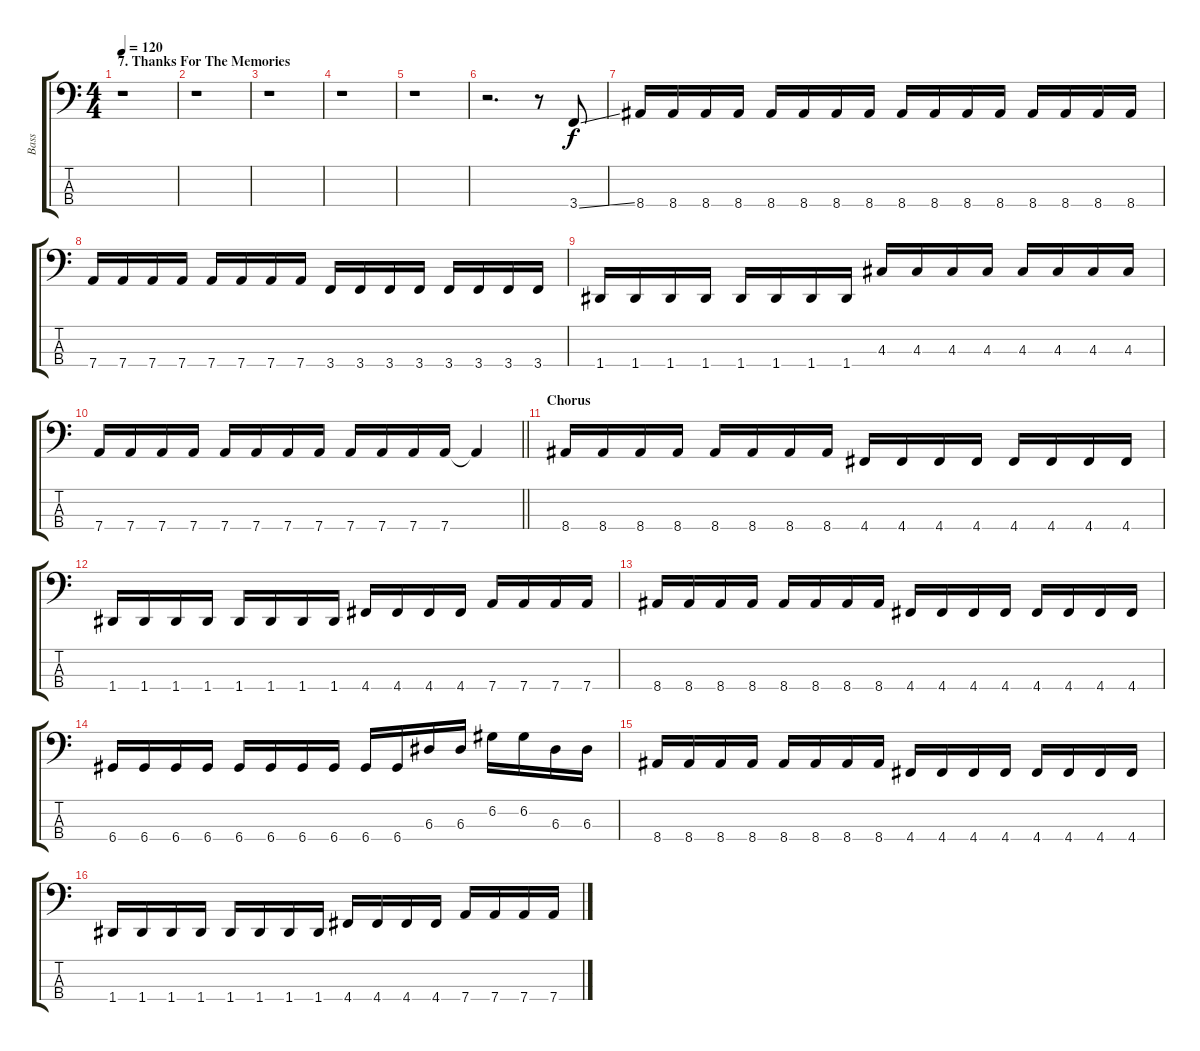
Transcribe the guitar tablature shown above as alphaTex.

\track ("Bass" "Bass") {instrument electricbasspick}
\staff {score tabs}
\tuning (G2 D2 A1 D1) {hide}
\ts (4 4)
\section ("" "7. Thanks For The Memories")
\tempo 120
\tempo 78
\tempo 120
\clef f4
\ks c
r.1{dy f instrument electricbasspick} |
r.1 |
r.1 |
r.1 |
r.1 |
r.2{d} r.8 3.4{ss}.8{volume 16} |
8.4.16 8.4.16 8.4.16 8.4.16 8.4.16 8.4.16 8.4.16 8.4.16 8.4.16 8.4.16 8.4.16 8.4.16 8.4.16 8.4.16 8.4.16 8.4.16 |
7.4.16 7.4.16 7.4.16 7.4.16 7.4.16 7.4.16 7.4.16 7.4.16 3.4.16 3.4.16 3.4.16 3.4.16 3.4.16 3.4.16 3.4.16 3.4.16 |
1.4.16 1.4.16 1.4.16 1.4.16 1.4.16 1.4.16 1.4.16 1.4.16 4.3.16 4.3.16 4.3.16 4.3.16 4.3.16 4.3.16 4.3.16 4.3.16 |
\barLineRight lightlight
7.4.16 7.4.16 7.4.16 7.4.16 7.4.16 7.4.16 7.4.16 7.4.16 7.4.16 7.4.16 7.4.16 7.4.16 7.4{t}.4 |
\section ("" "Chorus")
8.4.16 8.4.16 8.4.16 8.4.16 8.4.16 8.4.16 8.4.16 8.4.16 4.4.16 4.4.16 4.4.16 4.4.16 4.4.16 4.4.16 4.4.16 4.4.16 |
1.4.16 1.4.16 1.4.16 1.4.16 1.4.16 1.4.16 1.4.16 1.4.16 4.4.16 4.4.16 4.4.16 4.4.16 7.4.16 7.4.16 7.4.16 7.4.16 |
8.4.16 8.4.16 8.4.16 8.4.16 8.4.16 8.4.16 8.4.16 8.4.16 4.4.16 4.4.16 4.4.16 4.4.16 4.4.16 4.4.16 4.4.16 4.4.16 |
6.4.16 6.4.16 6.4.16 6.4.16 6.4.16 6.4.16 6.4.16 6.4.16 6.4.16 6.4.16 6.3.16 6.3.16 6.2.16 6.2.16 6.3.16 6.3.16 |
8.4.16 8.4.16 8.4.16 8.4.16 8.4.16 8.4.16 8.4.16 8.4.16 4.4.16 4.4.16 4.4.16 4.4.16 4.4.16 4.4.16 4.4.16 4.4.16 |
1.4.16 1.4.16 1.4.16 1.4.16 1.4.16 1.4.16 1.4.16 1.4.16 4.4.16 4.4.16 4.4.16 4.4.16 7.4.16 7.4.16 7.4.16 7.4.16
